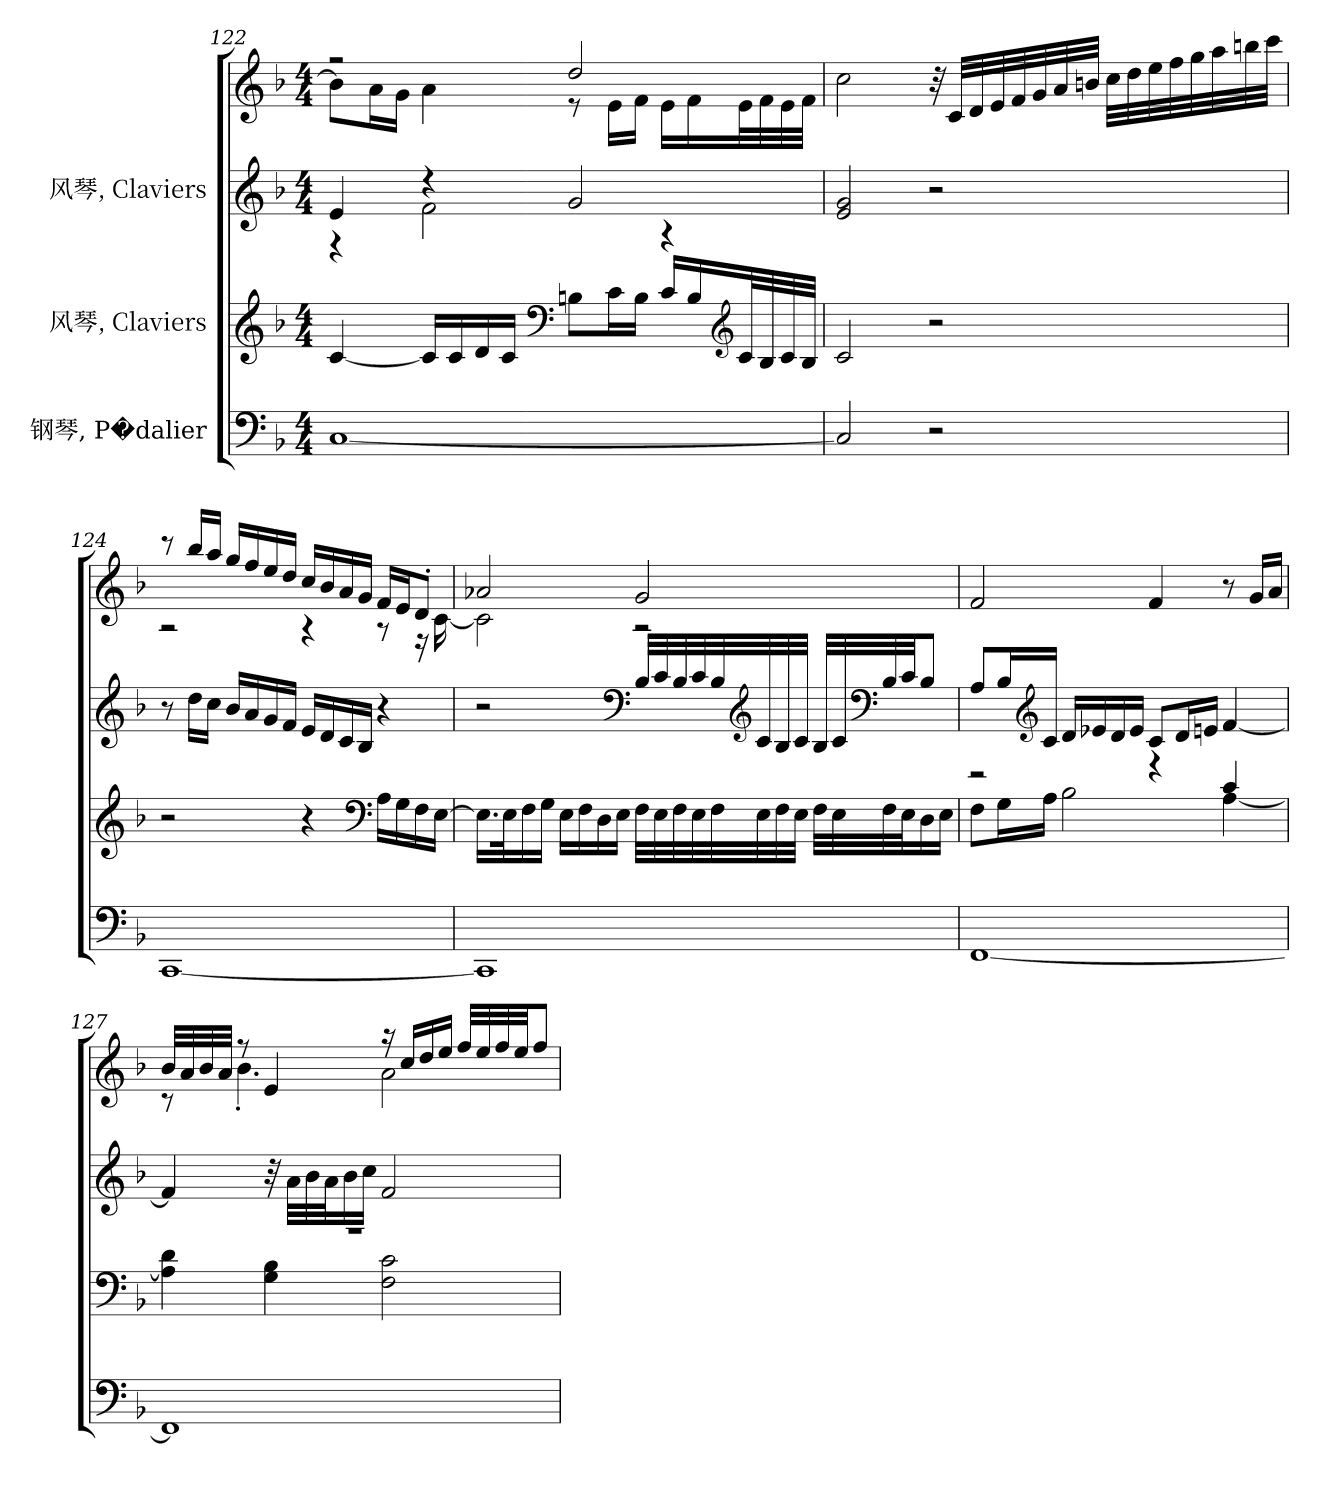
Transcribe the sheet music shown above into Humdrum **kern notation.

**kern	**kern	**kern	**kern
*part3	*part2	*part1	*part1
*staff4	*staff3	*staff2	*staff1
*I"钢琴, P�dalier	*I"风琴, Claviers	*I"风琴, Claviers	*
!!LO:LB:g=z
*clefF4	*clefG2	*clefG2	*clefG2
*k[b-]	*k[b-]	*k[b-]	*k[b-]
*M4/4	*M4/4	*M4/4	*M4/4
=122	=122	=122	=122
*	*	*^	*^
[1C	[4c/	4e/	4r	2r	8b-\L]
.	.	.	.	.	16a\L
.	.	.	.	.	16g\JJ
.	16c/LL]	4r	2f\	.	4a\
.	16c/	.	.	.	.
.	16d/	.	.	.	.
.	16c/JJ	.	.	.	.
*	*clefF4	*	*	*	*
.	8Bn\L	2g/	.	2dd/	8r
.	16c\L	.	.	.	16e\LL
.	16B\JJ	.	.	.	16f\JJ
.	16c/LL	.	4r	.	16e\LL
.	16B/	.	.	.	16f\
*	*clefG2	*	*	*	*
.	32c/L	.	.	.	32e\L
.	32B/	.	.	.	32f\
.	32c/	.	.	.	32e\
.	32B/JJJ	.	.	.	32f\JJJ
*	*	*v	*v	*	*
*	*	*	*v	*v
=123	=123	=123	=123
*	*	*	*MM65
2C/]	2c/	2e/ 2g/	2cc\
2r	2r	2r	32r
.	.	.	32c/LLL
.	.	.	32d/
.	.	.	32e/
.	.	.	32f/
.	.	.	32g/
.	.	.	32a/
.	.	.	32bn/JJJ
.	.	.	32cc\LLL
.	.	.	32dd\
.	.	.	32ee\
.	.	.	32ff\
.	.	.	32gg\
.	.	.	32aa\
.	.	.	32bbn\
.	.	.	32ccc\JJJ
!!LO:LB:g=z
=124	=124	=124	=124
*	*	*	*^
[1CC	2r	8r	8r	2r
.	.	16dd\LL	16bb-/LL	.
.	.	16cc\JJ	16aa/JJ	.
.	.	16b-/LL	16gg/LL	.
.	.	16a/	16ff/	.
.	.	16g/	16ee/	.
.	.	16f/JJ	16dd/JJ	.
.	4r	16e/LL	16cc/LL	4r
.	.	16d/	16b-/	.
.	.	16c/	16a/	.
.	.	16B-/JJ	16g/JJ	.
*	*clefF4	*	*	*
.	16A\LL	4r	16f/LL	8r
.	16G\	.	16e/J	.
.	16F\	.	8d'/J	16r
.	[16E\JJ	.	.	[16c\
!!LO:PB:g=z	!!
=125	=125	=125	=125	=125
*	*	*	*MM60	*
1CC]	16.E\LL]	2r	2a-X/	2c\]
.	32E\K	.	.	.
.	16F\	.	.	.
.	16G\JJ	.	.	.
.	16E\LL	.	.	.
.	16F\	.	.	.
.	16D\	.	.	.
.	16E\JJ	.	.	.
*	*	*clefF4	*	*
.	32F\LLL	32B-/LLL	2g/	2r
.	32E\	32c/	.	.
.	32F\	32B-/	.	.
.	32E\	32c/	.	.
.	32F\	32B-/	.	.
*	*	*clefG2	*	*
.	32E\	32c/	.	.
.	32F\	32B-/	.	.
.	32E\JJJ	32c/JJJ	.	.
.	32F\LLL	32B-/LLL	.	.
.	32E\	32c/	.	.
*	*	*clefF4	*	*
.	32F\	32B-/	.	.
.	32E\J	32c/JJ	.	.
.	16D\	8B-/J	.	.
.	16E\JJ	.	.	.
*	*	*	*v	*v
!!LO:LB:g=z
=126	=126	=126	=126
*	*	*	*MM55
*	*^	*	*
[1FF	2r	8F\L	8A/L	2f/
.	.	16G\L	16B-/L	.
*	*	*	*clefG2	*
.	.	16A\JJ	16c/JJ	.
.	.	2B-\	16d/LL	.
.	.	.	16e-X/	.
.	.	.	16d/	.
.	.	.	16e-/JJ	.
.	4r	.	8c/L	4f/
.	.	.	16d/L	.
.	.	.	16en/JJ	.
.	4c/	[4A\	[4f/	8r
.	.	.	.	16g/LL
.	.	.	.	16a/JJ
=127	=127	=127	=127	=127
*	*	*	*	*MM50
*	*	*	*	*^
1FF]	1r	4A\] 4d\	4f/]	32b-/LLL	8r
.	.	.	.	32a/	.
.	.	.	.	32b-/	.
.	.	.	.	32a/JJJ	.
.	.	.	.	8r	4.b-'\
*	*	*	*	*MM45	*
.	.	4G\ 4B-\	32r	4e/	.
.	.	.	32a\LLL	.	.
.	.	.	32b-\	.	.
.	.	.	32a\J	.	.
.	.	.	16b-\	.	.
.	.	.	16cc\JJ	.	.
*	*	*	*	*MM40	*
.	.	2F\ 2c\	2f/	16r	2a\
.	.	.	.	16cc/LL	.
.	.	.	.	16dd/	.
.	.	.	.	16ee/JJ	.
*	*	*	*	*MM30	*
.	.	.	.	32ff/LLL	.
.	.	.	.	32ee/	.
.	.	.	.	32ff/	.
.	.	.	.	32ee/JJ	.
.	.	.	.	8ff/J	.
*	*v	*v	*	*v	*v
=	=	=	=
*-	*-	*-	*-
